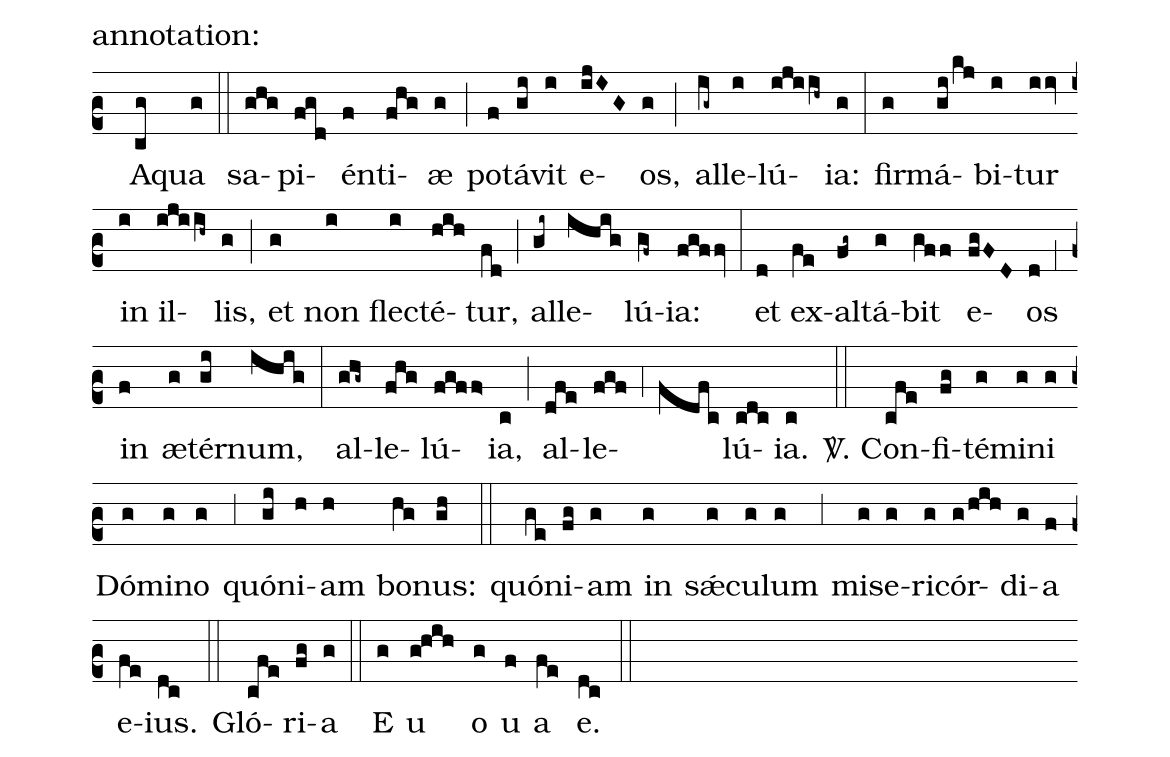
mode:VII;
office-part:Introitus;
%%
(c2) () A(cg)qua(g) (::) sa(ghg)pi(fgd)én(f)ti(fhg)æ(g) (;) po(f)tá(gi)vit(i) e(ijIG)os,(g) (;) al(ig~)le(i)lú(ijiih~)ia:(g) (:) fir(g)má(gi/kj)bi(i)tur(iiv) in(i) il(ijiih~)lis,(g) (;) et(g) non(i) fle(i)cté(hih)tur,(fd) (;) al(gi~)le(ihig)lú(gf~)ia:(fgffv) (:) et(d) ex(fe)al(fg~)tá(g)bit(gff) e(fgFD)os(d) (,1) in(f) æ(g)tér(gi)num,(ihig) (:) al(ghg~)le(fhg)lú(fgff>)ia,(c) (;) al(dfe)le(fgf,4fdfc)lú(cdc)ia.(c) (::) <sp>V/</sp>. Con(cfe)fi(fg)té(g)mi(g)ni(g) Dó(g)mi(g)no(g) (,3) quó(gi)ni(h)am(h) bo(hg)nus:(gh) (::) quó(ge)ni(fg)am(g) in(g) s{<sp>'ae</sp>}(g)cu(g)lum(g) (,3) mi(g)se(g)ri(g)cór(g/hih)di(g)a(f) e(fe)ius.(dc) (::) Gló(cfe)ri(fg)a(g) (::) E(g) u(g!hih) o(g) u(f) a(fe) e.(dc) (::)
